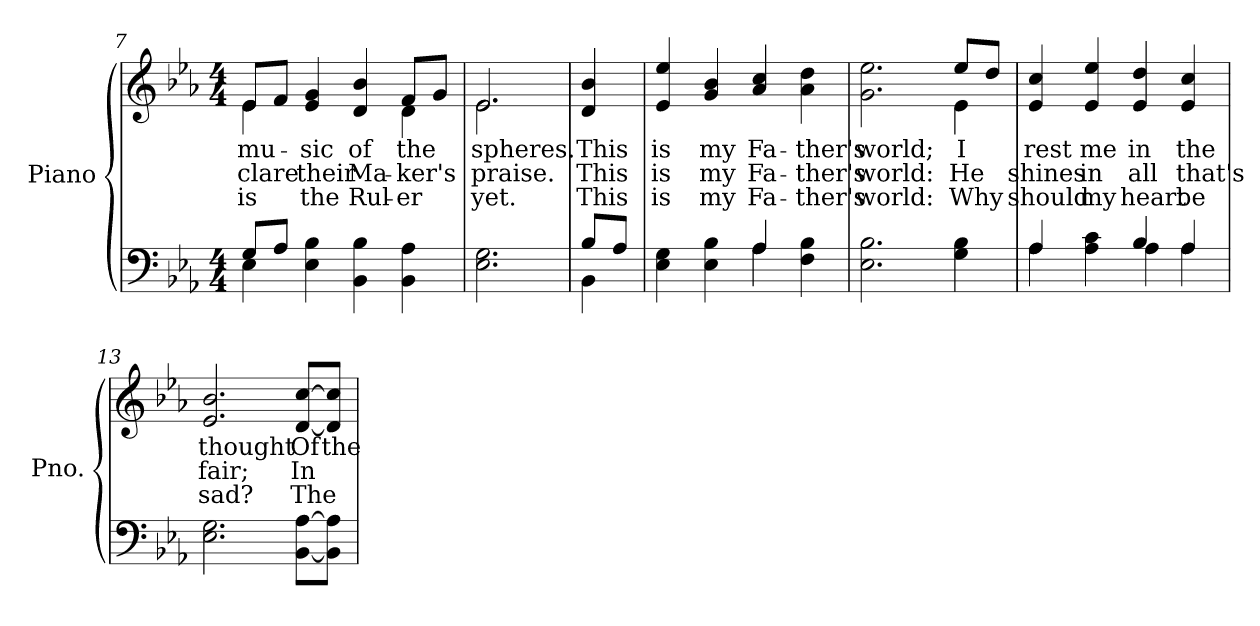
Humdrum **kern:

**kern	**kern	**text	**text	**text
*part2	*part1	*part1	*part1	*part1
*staff2	*staff1	*staff1	*staff1	*staff1
*I"Piano	*I"Piano	*	*	*
*I'Pno.	*I'Pno.	*	*	*
*clefF4	*clefG2	*	*	*
*k[b-e-a-]	*k[b-e-a-]	*	*	*
*E-:	*E-:	*	*	*
*M4/4	*M4/4	*	*	*
=7	=7	=7	=7	=7
*^	*	*	*	*
!	!	!	!LO:LY:b:color=#000000	!LO:LY:b:color=#000000	!LO:LY:b:color=#000000
*	*	*^	*	*	*
8Gi/L	4E-i\	8e-i/L	4e-i\	mu-	-clare	is
8A-i/J	.	8fi/J	.	.	.	.
!	!	!	!	!LO:LY:b:color=#000000	!LO:LY:b:color=#000000	!LO:LY:b:color=#000000
4E-i\ 4B-i	2.ryy	4e-i/ 4gi	2ryy	-sic	their	the
!	!	!	!	!LO:LY:b:color=#000000	!LO:LY:b:color=#000000	!LO:LY:b:color=#000000
4BB-i\ 4B-i	.	4di/ 4b-i	.	of	Ma-	Rul-
!	!	!	!	!LO:LY:b:color=#000000	!LO:LY:b:color=#000000	!LO:LY:b:color=#000000
4BB-i\ 4A-i	.	8fi/L	4di\	the	-ker's	-er
.	.	8gi/J	.	.	.	.
*v	*v	*	*	*	*	*
=8	=8	=8	=8	=8	=8
!	!	!	!LO:LY:b:color=#000000	!LO:LY:b:color=#000000	!LO:LY:b:color=#000000
2.E-i\ 2.Gi	2.e-i/	2.e-i\	spheres.	praise.	yet.
*	*v	*v	*	*	*
!!LO:LB:g=z
=9	=9	=9	=9	=9
*^	*	*	*	*
*	*	*^	*	*	*
!	!	!	!	!LO:LY:b:color=#000000	!LO:LY:b:color=#000000	!LO:LY:b:color=#000000
*	*	*v	*v	*	*	*
8B-i/L	4BB-i\	4di/ 4b-i	This	This	This
8A-i/J	.	.	.	.	.
=10	=10	=10	=10	=10	=10
!	!	!	!LO:LY:b:color=#000000	!LO:LY:b:color=#000000	!LO:LY:b:color=#000000
4E-i\ 4Gi	2ryy	4e-i/ 4ee-i	is	is	is
!	!	!	!LO:LY:b:color=#000000	!LO:LY:b:color=#000000	!LO:LY:b:color=#000000
4E-i\ 4B-i	.	4gi/ 4b-i	my	my	my
!	!	!	!LO:LY:b:color=#000000	!LO:LY:b:color=#000000	!LO:LY:b:color=#000000
4A-i/	4A-i\	4a-i/ 4cci	Fa-	Fa-	Fa-
!	!	!	!LO:LY:b:color=#000000	!LO:LY:b:color=#000000	!LO:LY:b:color=#000000
4Fi\ 4B-i	4ryy	4a-i\ 4ddi	-ther's	-ther's	-ther's
*v	*v	*	*	*	*
=11	=11	=11	=11	=11
*^	*	*	*	*
!	!	!	!LO:LY:b:color=#000000	!LO:LY:b:color=#000000	!LO:LY:b:color=#000000
*v	*v	*^	*	*	*
2.E-i\ 2.B-i	2.gi\ 2.ee-i	2.ryy	world;	world:	world:
!	!	!	!LO:LY:b:color=#000000	!LO:LY:b:color=#000000	!LO:LY:b:color=#000000
4Gi\ 4B-i	8ee-i/L	4e-i\	I	He	Why
.	8ddi/J	.	.	.	.
*	*v	*v	*	*	*
=12	=12	=12	=12	=12
*^	*	*	*	*
!	!	!	!LO:LY:b:color=#000000	!LO:LY:b:color=#000000	!LO:LY:b:color=#000000
4A-i/	4A-i\	4e-i/ 4cci	rest	shines	should
!	!	!	!LO:LY:b:color=#000000	!LO:LY:b:color=#000000	!LO:LY:b:color=#000000
4A-i\ 4ci	4ryy	4e-i/ 4ee-i	me	in	my
!	!	!	!LO:LY:b:color=#000000	!LO:LY:b:color=#000000	!LO:LY:b:color=#000000
4B-i/	4A-i\	4e-i/ 4ddi	in	all	heart
!	!	!	!LO:LY:b:color=#000000	!LO:LY:b:color=#000000	!LO:LY:b:color=#000000
4A-i/	4A-i\	4e-i/ 4cci	the	that's	be
*v	*v	*	*	*	*
=13	=13	=13	=13	=13
*^	*	*	*	*
!	!	!	!LO:LY:b:color=#000000	!LO:LY:b:color=#000000	!LO:LY:b:color=#000000
*v	*v	*	*	*	*
2.E-i\ 2.Gi	2.e-i/ 2.b-i	thought	fair;	sad?
!	!	!LO:LY:b:color=#000000	!LO:LY:b:color=#000000	!LO:LY:b:color=#000000
[8BB-i\ [8A-i\L	[8di/ [8cci/L	Of	In	The
!	!	!LO:LY:b:color=#000000	!	!
8BB-i]\ 8A-i]\J	8di]/ 8cci]/J	the	.	.
=	=	=	=	=
*-	*-	*-	*-	*-
